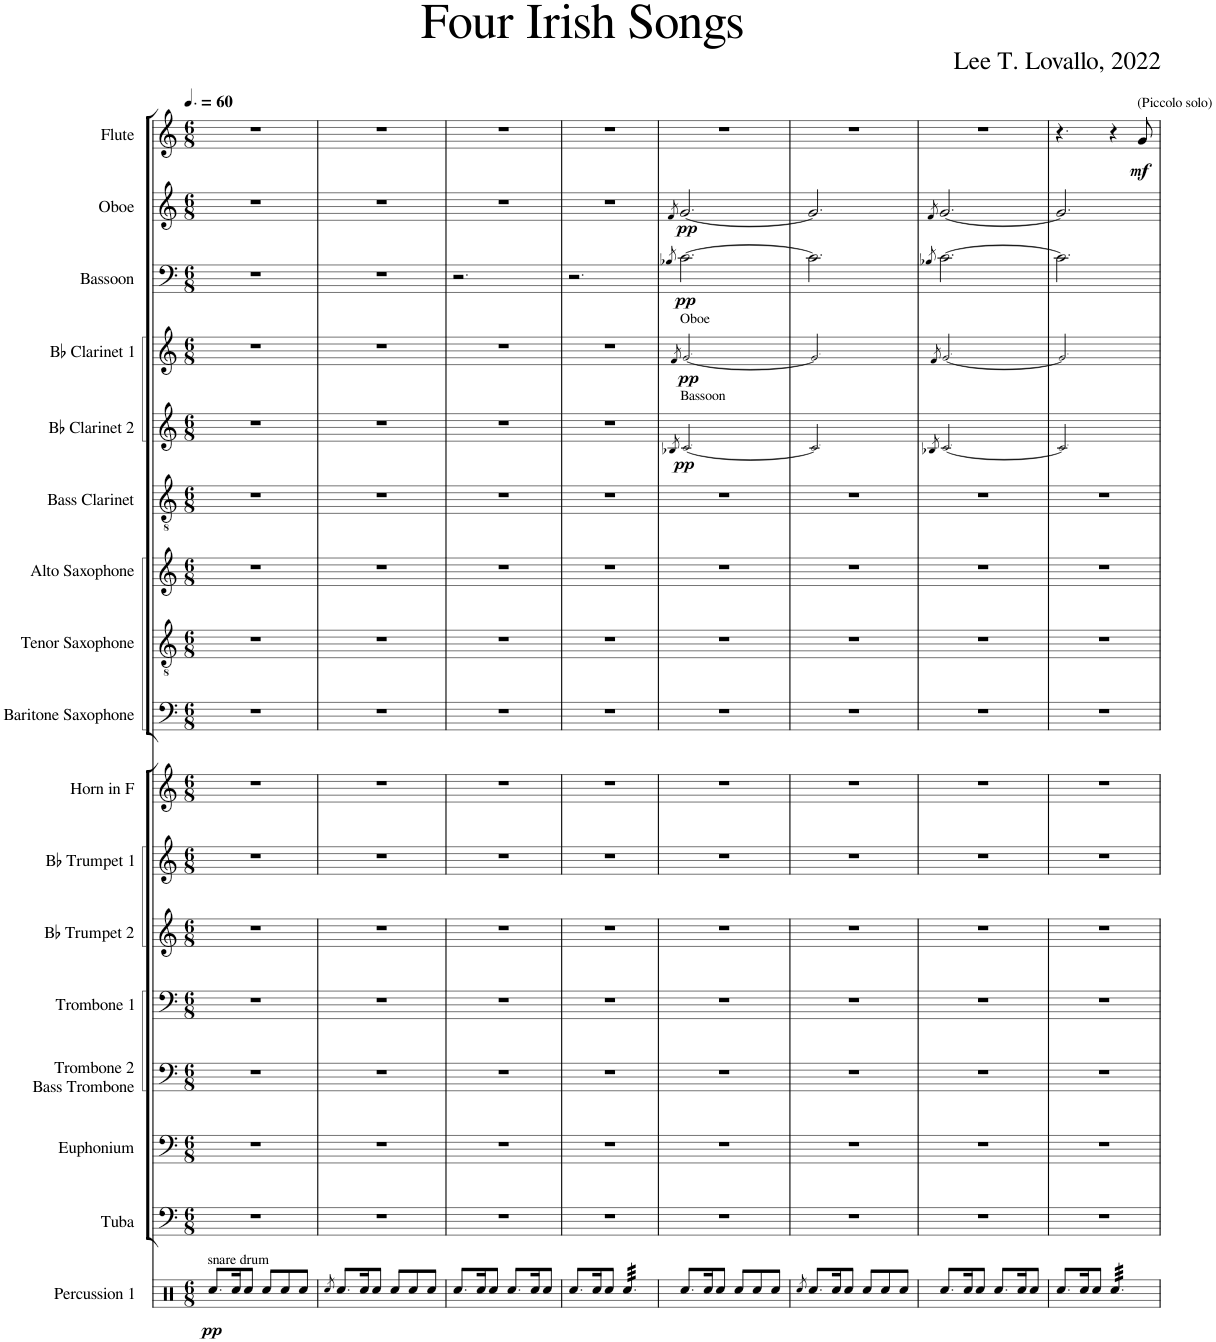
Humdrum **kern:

**kern	**dynam	**kern	**kern	**kern	**kern	**kern	**kern	**kern	**kern	**kern	**kern	**kern	**kern	**dynam	**kern	**dynam	**kern	**dynam	**kern	**dynam	**kern	**dynam
*part17	*part17	*part16	*part15	*part14	*part13	*part12	*part11	*part10	*part9	*part8	*part7	*part6	*part5	*part5	*part4	*part4	*part3	*part3	*part2	*part2	*part1	*part1
*staff17	*staff17	*staff16	*staff15	*staff14	*staff13	*staff12	*staff11	*staff10	*staff9	*staff8	*staff7	*staff6	*staff5	*staff5	*staff4	*staff4	*staff3	*staff3	*staff2	*staff2	*staff1	*staff1
*I"Percussion 1	*	*I"Tuba	*I"Euphonium	*I"Trombone 2 Bass Trombone	*I"Trombone 1	*I"Bb Trumpet 2	*I"Bb Trumpet 1	*I"Horn in F	*I"Baritone Saxophone	*I"Tenor Saxophone	*I"Alto Saxophone	*I"Bass Clarinet	*I"Bb Clarinet 2	*	*I"Bb Clarinet 1	*	*I"Bassoon	*	*I"Oboe	*	*I"Flute	*
*I'Perc. 1	*	*I'Tba.	*I'Euph.	*I'Tbn. 2 B. Tbn.	*I'Tbn. 1	*I'Bb Tpt. 2	*I'Bb Tpt. 1	*	*I'Bar. Sax.	*I'T. Sax.	*I'A. Sax.	*I'B. Cl.	*I'Bb Cl. 2	*	*I'Bb Cl. 1	*	*I'Bsn.	*	*I'Ob.	*	*I'Fl.	*
*clefX	*	*clefF4	*clefF4	*clefF4	*clefF4	*clefG2	*clefG2	*clefG2	*clefF4	*clefGv2	*clefG2	*clefGv2	*clefG2	*	*clefG2	*	*clefF4	*	*clefG2	*	*clefG2	*
*	*	*	*	*	*	*ITrd1c2	*ITrd1c2	*ITrd4c7	*ITrd12c21	*ITrd8c14	*ITrd5c9	*ITrd8c14	*ITrd1c2	*	*ITrd1c2	*	*	*	*	*	*	*
*k[]	*	*k[]	*k[]	*k[]	*k[]	*k[]	*k[]	*k[]	*k[]	*k[]	*k[]	*k[]	*k[]	*	*k[]	*	*k[]	*	*k[]	*	*k[]	*
*M6/8	*	*M6/8	*M6/8	*M6/8	*M6/8	*M6/8	*M6/8	*M6/8	*M6/8	*M6/8	*M6/8	*M6/8	*M6/8	*	*M6/8	*	*M6/8	*	*M6/8	*	*M6/8	*
*MM90	*	*MM90	*MM90	*MM90	*MM90	*MM90	*MM90	*MM90	*MM90	*MM90	*MM90	*MM90	*MM90	*	*MM90	*	*MM90	*	*MM90	*	*MM90	*
=1	=1	=1	=1	=1	=1	=1	=1	=1	=1	=1	=1	=1	=1	=1	=1	=1	=1	=1	=1	=1	=1	=1
!LO:TX:a:t=snare drum	!	!	!	!	!	!	!	!	!	!	!	!	!	!	!	!	!	!	!	!	!	!
!	!LO:DY:b	!	!	!	!	!	!	!	!	!	!	!	!	!	!	!	!	!	!	!	!	!
8.Rcc/L	pp	2.r	2.r	2.r	2.r	2.r	2.r	2.r	2.r	2.r	2.r	2.r	2.r	.	2.r	.	2.r	.	2.r	.	2.r	.
16Rcc/K	.	.	.	.	.	.	.	.	.	.	.	.	.	.	.	.	.	.	.	.	.	.
8Rcc/J	.	.	.	.	.	.	.	.	.	.	.	.	.	.	.	.	.	.	.	.	.	.
8Rcc/L	.	.	.	.	.	.	.	.	.	.	.	.	.	.	.	.	.	.	.	.	.	.
8Rcc/	.	.	.	.	.	.	.	.	.	.	.	.	.	.	.	.	.	.	.	.	.	.
8Rcc/J	.	.	.	.	.	.	.	.	.	.	.	.	.	.	.	.	.	.	.	.	.	.
=2	=2	=2	=2	=2	=2	=2	=2	=2	=2	=2	=2	=2	=2	=2	=2	=2	=2	=2	=2	=2	=2	=2
8qRcc/	.	.	.	.	.	.	.	.	.	.	.	.	.	.	.	.	.	.	.	.	.	.
8.Rcc/L	.	2.r	2.r	2.r	2.r	2.r	2.r	2.r	2.r	2.r	2.r	2.r	2.r	.	2.r	.	2.r	.	2.r	.	2.r	.
16Rcc/K	.	.	.	.	.	.	.	.	.	.	.	.	.	.	.	.	.	.	.	.	.	.
8Rcc/J	.	.	.	.	.	.	.	.	.	.	.	.	.	.	.	.	.	.	.	.	.	.
8Rcc/L	.	.	.	.	.	.	.	.	.	.	.	.	.	.	.	.	.	.	.	.	.	.
8Rcc/	.	.	.	.	.	.	.	.	.	.	.	.	.	.	.	.	.	.	.	.	.	.
8Rcc/J	.	.	.	.	.	.	.	.	.	.	.	.	.	.	.	.	.	.	.	.	.	.
=3	=3	=3	=3	=3	=3	=3	=3	=3	=3	=3	=3	=3	=3	=3	=3	=3	=3	=3	=3	=3	=3	=3
8.Rcc/L	.	2.r	2.r	2.r	2.r	2.r	2.r	2.r	2.r	2.r	2.r	2.r	2.r	.	2.r	.	2.r	.	2.r	.	2.r	.
16Rcc/K	.	.	.	.	.	.	.	.	.	.	.	.	.	.	.	.	.	.	.	.	.	.
8Rcc/J	.	.	.	.	.	.	.	.	.	.	.	.	.	.	.	.	.	.	.	.	.	.
8.Rcc/L	.	.	.	.	.	.	.	.	.	.	.	.	.	.	.	.	.	.	.	.	.	.
16Rcc/K	.	.	.	.	.	.	.	.	.	.	.	.	.	.	.	.	.	.	.	.	.	.
8Rcc/J	.	.	.	.	.	.	.	.	.	.	.	.	.	.	.	.	.	.	.	.	.	.
=4	=4	=4	=4	=4	=4	=4	=4	=4	=4	=4	=4	=4	=4	=4	=4	=4	=4	=4	=4	=4	=4	=4
8.Rcc/L	.	2.r	2.r	2.r	2.r	2.r	2.r	2.r	2.r	2.r	2.r	2.r	2.r	.	2.r	.	2.r	.	2.r	.	2.r	.
16Rcc/K	.	.	.	.	.	.	.	.	.	.	.	.	.	.	.	.	.	.	.	.	.	.
8Rcc/J	.	.	.	.	.	.	.	.	.	.	.	.	.	.	.	.	.	.	.	.	.	.
*tremolo	*	*	*	*	*	*	*	*	*	*	*	*	*	*	*	*	*	*	*	*	*	*
32Rcc/LLL	.	.	.	.	.	.	.	.	.	.	.	.	.	.	.	.	.	.	.	.	.	.
32Rcc/	.	.	.	.	.	.	.	.	.	.	.	.	.	.	.	.	.	.	.	.	.	.
32Rcc/	.	.	.	.	.	.	.	.	.	.	.	.	.	.	.	.	.	.	.	.	.	.
32Rcc/	.	.	.	.	.	.	.	.	.	.	.	.	.	.	.	.	.	.	.	.	.	.
32Rcc/	.	.	.	.	.	.	.	.	.	.	.	.	.	.	.	.	.	.	.	.	.	.
32Rcc/	.	.	.	.	.	.	.	.	.	.	.	.	.	.	.	.	.	.	.	.	.	.
32Rcc/	.	.	.	.	.	.	.	.	.	.	.	.	.	.	.	.	.	.	.	.	.	.
32Rcc/	.	.	.	.	.	.	.	.	.	.	.	.	.	.	.	.	.	.	.	.	.	.
32Rcc/	.	.	.	.	.	.	.	.	.	.	.	.	.	.	.	.	.	.	.	.	.	.
32Rcc/	.	.	.	.	.	.	.	.	.	.	.	.	.	.	.	.	.	.	.	.	.	.
32Rcc/	.	.	.	.	.	.	.	.	.	.	.	.	.	.	.	.	.	.	.	.	.	.
32Rcc/JJJ	.	.	.	.	.	.	.	.	.	.	.	.	.	.	.	.	.	.	.	.	.	.
*Xtremolo	*	*	*	*	*	*	*	*	*	*	*	*	*	*	*	*	*	*	*	*	*	*
=5	=5	=5	=5	=5	=5	=5	=5	=5	=5	=5	=5	=5	=5	=5	=5	=5	=5	=5	=5	=5	=5	=5
.	.	.	.	.	.	.	.	.	.	.	.	.	8qB-X/	.	8qf/	.	8qB-X/	.	8qf/	.	.	.
!	!	!	!	!	!	!	!	!	!	!	!	!	!	!	!LO:TX:a:t=Oboe	!	!	!	!	!	!	!
!	!	!	!	!	!	!	!	!	!	!	!	!	!LO:TX:a:t=Bassoon	!	!	!	!	!	!	!	!	!
!	!	!	!	!	!	!	!	!	!	!	!	!	!	!LO:DY:b	!	!LO:DY:b	!	!LO:DY:b	!	!LO:DY:b	!	!
8.Rcc/L	.	2.r	2.r	2.r	2.r	2.r	2.r	2.r	2.r	2.r	2.r	2.r	2.c/	pp	2.g/	pp	[2.c\	pp	[2.g/	pp	2.r	.
16Rcc/K	.	.	.	.	.	.	.	.	.	.	.	.	.	.	.	.	.	.	.	.	.	.
8Rcc/J	.	.	.	.	.	.	.	.	.	.	.	.	.	.	.	.	.	.	.	.	.	.
8Rcc/L	.	.	.	.	.	.	.	.	.	.	.	.	.	.	.	.	.	.	.	.	.	.
8Rcc/	.	.	.	.	.	.	.	.	.	.	.	.	.	.	.	.	.	.	.	.	.	.
8Rcc/J	.	.	.	.	.	.	.	.	.	.	.	.	.	.	.	.	.	.	.	.	.	.
=6	=6	=6	=6	=6	=6	=6	=6	=6	=6	=6	=6	=6	=6	=6	=6	=6	=6	=6	=6	=6	=6	=6
8qRcc/	.	.	.	.	.	.	.	.	.	.	.	.	.	.	.	.	.	.	.	.	.	.
8.Rcc/L	.	2.r	2.r	2.r	2.r	2.r	2.r	2.r	2.r	2.r	2.r	2.r	2.c/	.	2.g/	.	2.c\]	.	2.g/]	.	2.r	.
16Rcc/K	.	.	.	.	.	.	.	.	.	.	.	.	.	.	.	.	.	.	.	.	.	.
8Rcc/J	.	.	.	.	.	.	.	.	.	.	.	.	.	.	.	.	.	.	.	.	.	.
8Rcc/L	.	.	.	.	.	.	.	.	.	.	.	.	.	.	.	.	.	.	.	.	.	.
8Rcc/	.	.	.	.	.	.	.	.	.	.	.	.	.	.	.	.	.	.	.	.	.	.
8Rcc/J	.	.	.	.	.	.	.	.	.	.	.	.	.	.	.	.	.	.	.	.	.	.
=7	=7	=7	=7	=7	=7	=7	=7	=7	=7	=7	=7	=7	=7	=7	=7	=7	=7	=7	=7	=7	=7	=7
.	.	.	.	.	.	.	.	.	.	.	.	.	8qB-X/	.	8qf/	.	8qB-X/	.	8qf/	.	.	.
8.Rcc/L	.	2.r	2.r	2.r	2.r	2.r	2.r	2.r	2.r	2.r	2.r	2.r	2.c/	.	2.g/	.	[2.c\	.	[2.g/	.	2.r	.
16Rcc/K	.	.	.	.	.	.	.	.	.	.	.	.	.	.	.	.	.	.	.	.	.	.
8Rcc/J	.	.	.	.	.	.	.	.	.	.	.	.	.	.	.	.	.	.	.	.	.	.
8.Rcc/L	.	.	.	.	.	.	.	.	.	.	.	.	.	.	.	.	.	.	.	.	.	.
16Rcc/K	.	.	.	.	.	.	.	.	.	.	.	.	.	.	.	.	.	.	.	.	.	.
8Rcc/J	.	.	.	.	.	.	.	.	.	.	.	.	.	.	.	.	.	.	.	.	.	.
=8	=8	=8	=8	=8	=8	=8	=8	=8	=8	=8	=8	=8	=8	=8	=8	=8	=8	=8	=8	=8	=8	=8
8.Rcc/L	.	2.r	2.r	2.r	2.r	2.r	2.r	2.r	2.r	2.r	2.r	2.r	2.c/	.	2.g/	.	2.c\]	.	2.g/]	.	4.r	.
16Rcc/K	.	.	.	.	.	.	.	.	.	.	.	.	.	.	.	.	.	.	.	.	.	.
8Rcc/J	.	.	.	.	.	.	.	.	.	.	.	.	.	.	.	.	.	.	.	.	.	.
*tremolo	*	*	*	*	*	*	*	*	*	*	*	*	*	*	*	*	*	*	*	*	*	*
32Rcc/LLL	.	.	.	.	.	.	.	.	.	.	.	.	.	.	.	.	.	.	.	.	4r	.
32Rcc/	.	.	.	.	.	.	.	.	.	.	.	.	.	.	.	.	.	.	.	.	.	.
32Rcc/	.	.	.	.	.	.	.	.	.	.	.	.	.	.	.	.	.	.	.	.	.	.
32Rcc/	.	.	.	.	.	.	.	.	.	.	.	.	.	.	.	.	.	.	.	.	.	.
32Rcc/	.	.	.	.	.	.	.	.	.	.	.	.	.	.	.	.	.	.	.	.	.	.
32Rcc/	.	.	.	.	.	.	.	.	.	.	.	.	.	.	.	.	.	.	.	.	.	.
32Rcc/	.	.	.	.	.	.	.	.	.	.	.	.	.	.	.	.	.	.	.	.	.	.
32Rcc/	.	.	.	.	.	.	.	.	.	.	.	.	.	.	.	.	.	.	.	.	.	.
!	!	!	!	!	!	!	!	!	!	!	!	!	!	!	!	!	!	!	!	!	!LO:TX:a:t=(Piccolo solo)	!
!	!	!	!	!	!	!	!	!	!	!	!	!	!	!	!	!	!	!	!	!	!	!LO:DY:b
32Rcc/	.	.	.	.	.	.	.	.	.	.	.	.	.	.	.	.	.	.	.	.	8g/	mf
32Rcc/	.	.	.	.	.	.	.	.	.	.	.	.	.	.	.	.	.	.	.	.	.	.
32Rcc/	.	.	.	.	.	.	.	.	.	.	.	.	.	.	.	.	.	.	.	.	.	.
32Rcc/JJJ	.	.	.	.	.	.	.	.	.	.	.	.	.	.	.	.	.	.	.	.	.	.
*Xtremolo	*	*	*	*	*	*	*	*	*	*	*	*	*	*	*	*	*	*	*	*	*	*
=	=	=	=	=	=	=	=	=	=	=	=	=	=	=	=	=	=	=	=	=	=	=
*-	*-	*-	*-	*-	*-	*-	*-	*-	*-	*-	*-	*-	*-	*-	*-	*-	*-	*-	*-	*-	*-	*-
